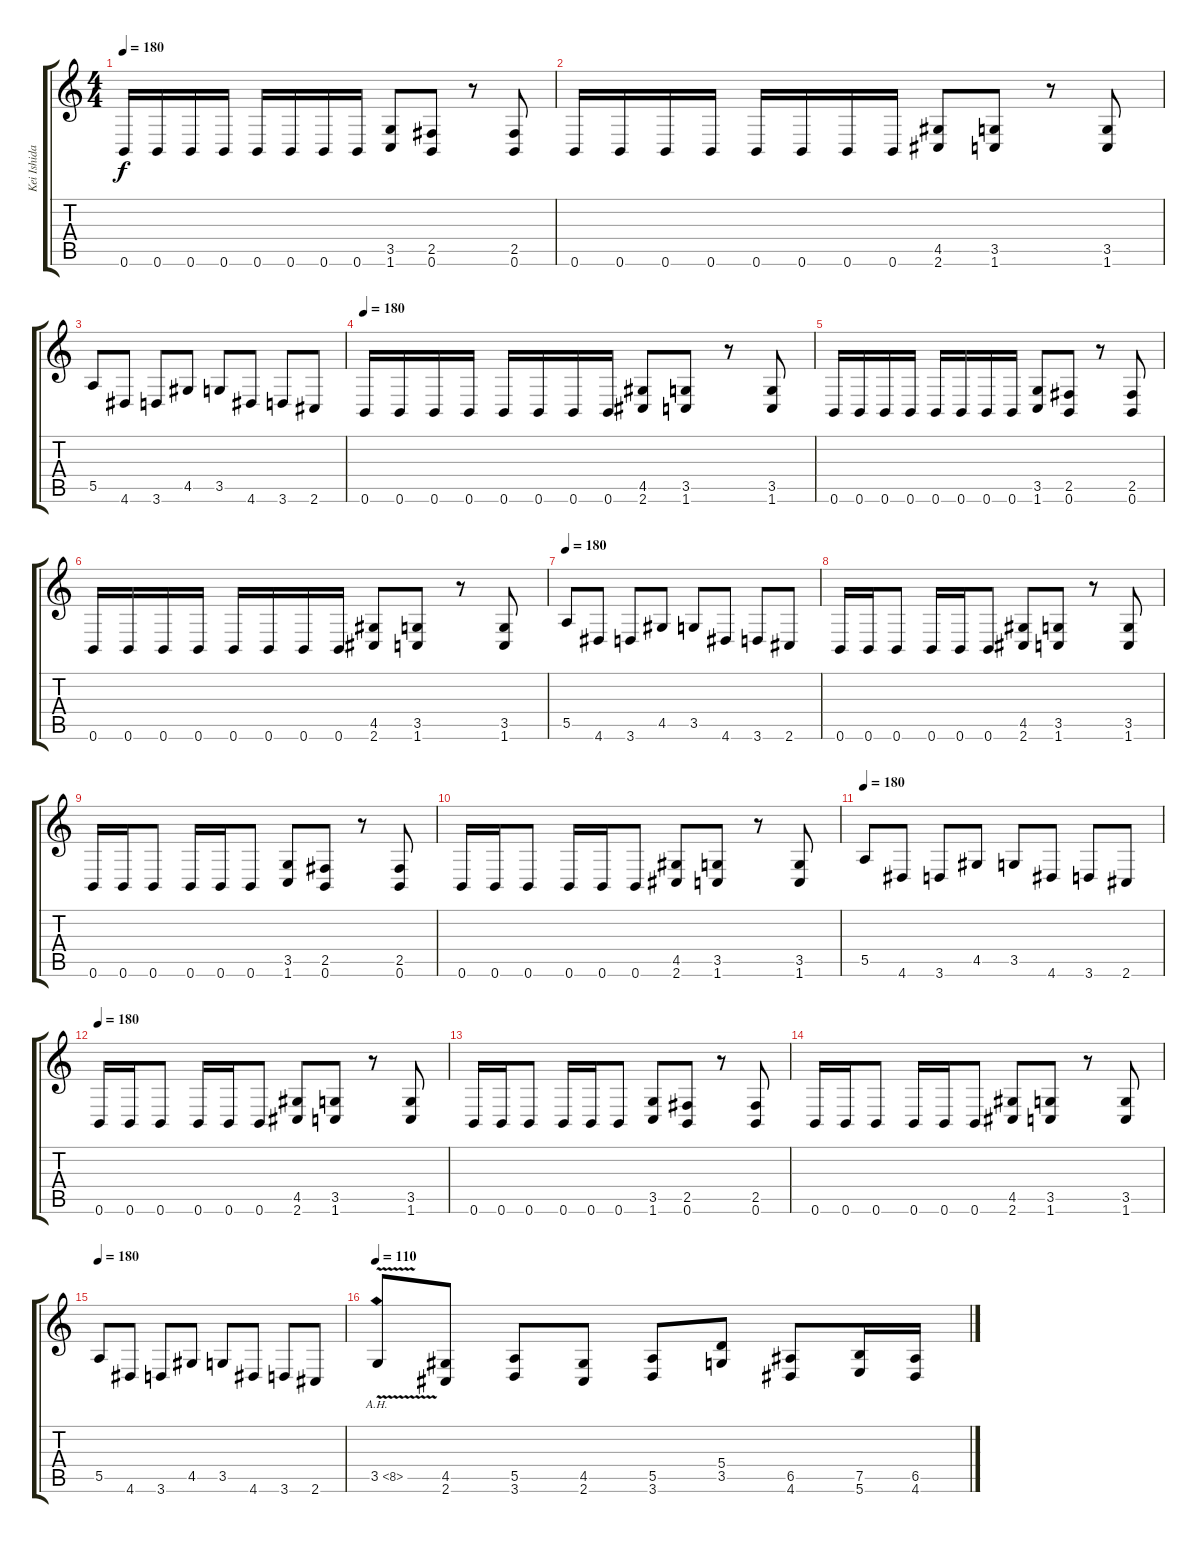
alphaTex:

\track ("Kei Ishida 2" "Kei Ishida") {instrument distortionguitar}
\staff {score tabs}
\tuning (B3 Gb3 D3 A2 E2 B1) {hide}
\ts (4 4)
\tempo 180
\clef g2
\ks c
0.6.16{dy f} 0.6.16 0.6.16 0.6.16 0.6.16 0.6.16 0.6.16 0.6.16 (3.5 1.6).8 (2.5 0.6).8 r.8 (2.5 0.6).8 |
0.6.16 0.6.16 0.6.16 0.6.16 0.6.16 0.6.16 0.6.16 0.6.16 (4.5 2.6).8 (3.5 1.6).8 r.8 (3.5 1.6).8 |
5.5.8 4.6.8 3.6.8 4.5.8 3.5.8 4.6.8 3.6.8 2.6.8 |
\tempo 180
0.6.16 0.6.16 0.6.16 0.6.16 0.6.16 0.6.16 0.6.16 0.6.16 (4.5 2.6).8 (3.5 1.6).8 r.8 (3.5 1.6).8 |
0.6.16 0.6.16 0.6.16 0.6.16 0.6.16 0.6.16 0.6.16 0.6.16 (3.5 1.6).8 (2.5 0.6).8 r.8 (2.5 0.6).8 |
0.6.16 0.6.16 0.6.16 0.6.16 0.6.16 0.6.16 0.6.16 0.6.16 (4.5 2.6).8 (3.5 1.6).8 r.8 (3.5 1.6).8 |
\tempo 180
5.5.8 4.6.8 3.6.8 4.5.8 3.5.8 4.6.8 3.6.8 2.6.8 |
0.6.16 0.6.16 0.6.8 0.6.16 0.6.16 0.6.8 (4.5 2.6).8 (3.5 1.6).8 r.8 (3.5 1.6).8 |
0.6.16 0.6.16 0.6.8 0.6.16 0.6.16 0.6.8 (3.5 1.6).8 (2.5 0.6).8 r.8 (2.5 0.6).8 |
0.6.16 0.6.16 0.6.8 0.6.16 0.6.16 0.6.8 (4.5 2.6).8 (3.5 1.6).8 r.8 (3.5 1.6).8 |
\tempo 180
5.5.8 4.6.8 3.6.8 4.5.8 3.5.8 4.6.8 3.6.8 2.6.8 |
\tempo 180
0.6.16 0.6.16 0.6.8 0.6.16 0.6.16 0.6.8 (4.5 2.6).8 (3.5 1.6).8 r.8 (3.5 1.6).8 |
0.6.16 0.6.16 0.6.8 0.6.16 0.6.16 0.6.8 (3.5 1.6).8 (2.5 0.6).8 r.8 (2.5 0.6).8 |
0.6.16 0.6.16 0.6.8 0.6.16 0.6.16 0.6.8 (4.5 2.6).8 (3.5 1.6).8 r.8 (3.5 1.6).8 |
\tempo 180
5.5.8 4.6.8 3.6.8 4.5.8 3.5.8 4.6.8 3.6.8 2.6.8 |
\tempo 120
\tempo 110
3.5{ah 5 v}.8 (4.5 2.6).8 (5.5 3.6).8 (4.5 2.6).8 (5.5 3.6).8 (5.4 3.5).8 (6.5 4.6).8 (7.5 5.6).16 (6.5 4.6).16
